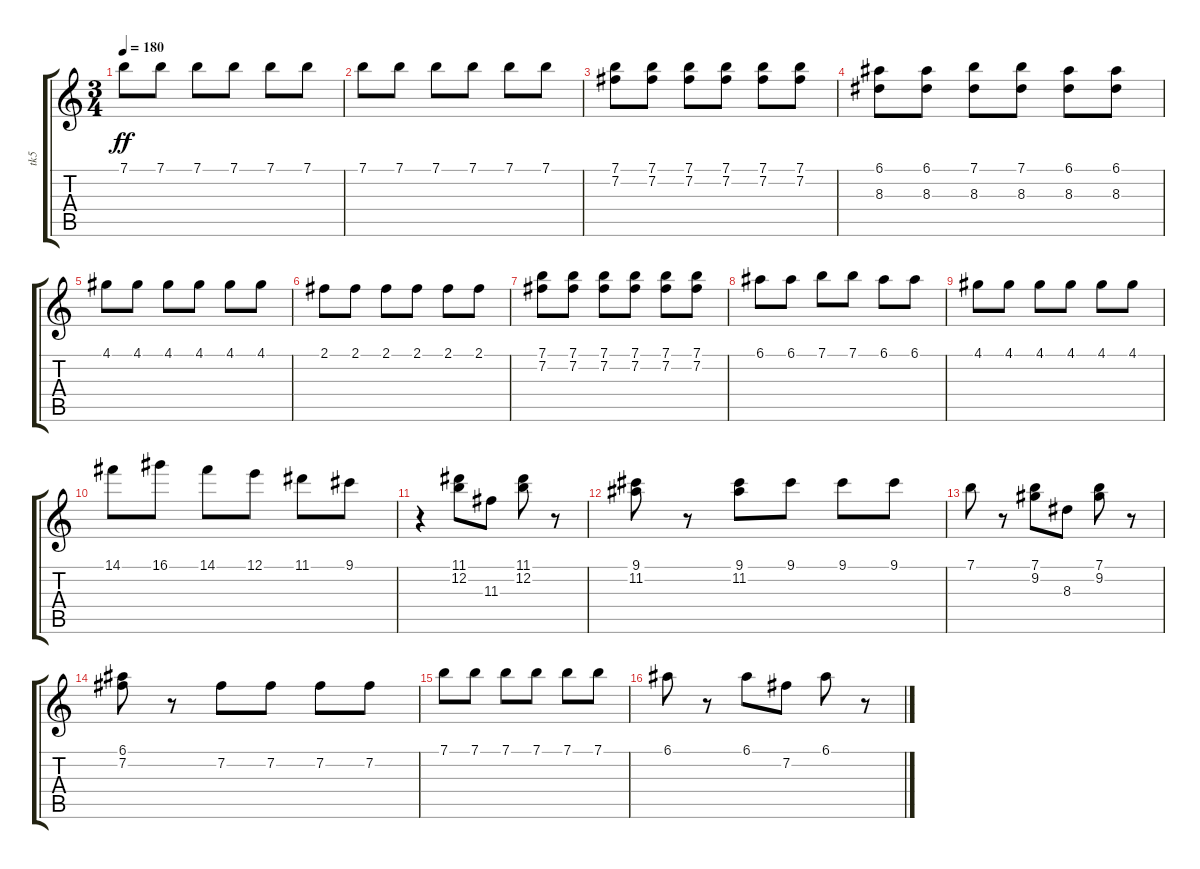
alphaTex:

\track ("tk5" "tk5") {instrument acousticguitarnylon}
\staff {score tabs}
\tuning (E4 B3 G3 D3 A2 E2) {hide}
\ts (3 4)
\tempo 180
\clef g2
\ks c
7.1.8{dy ff} 7.1.8 7.1.8 7.1.8 7.1.8 7.1.8 |
7.1.8 7.1.8 7.1.8 7.1.8 7.1.8 7.1.8 |
(7.1 7.2).8 (7.1 7.2).8 (7.1 7.2).8 (7.1 7.2).8 (7.1 7.2).8 (7.1 7.2).8 |
(6.1 8.3).8 (6.1 8.3).8 (7.1 8.3).8 (7.1 8.3).8 (6.1 8.3).8 (6.1 8.3).8 |
4.1.8 4.1.8 4.1.8 4.1.8 4.1.8 4.1.8 |
2.1.8 2.1.8 2.1.8 2.1.8 2.1.8 2.1.8 |
(7.1 7.2).8 (7.1 7.2).8 (7.1 7.2).8 (7.1 7.2).8 (7.1 7.2).8 (7.1 7.2).8 |
6.1.8 6.1.8 7.1.8 7.1.8 6.1.8 6.1.8 |
4.1.8 4.1.8 4.1.8 4.1.8 4.1.8 4.1.8 |
14.1.8 16.1.8 14.1.8 12.1.8 11.1.8 9.1.8 |
r.4 (11.1 12.2).8 11.3.8 (11.1 12.2).8 r.8 |
(9.1 11.2).8 r.8 (9.1 11.2).8 9.1.8 9.1.8 9.1.8 |
7.1.8 r.8 (7.1 9.2).8 8.3.8 (7.1 9.2).8 r.8 |
(6.1 7.2).8 r.8 7.2.8 7.2.8 7.2.8 7.2.8 |
7.1.8 7.1.8 7.1.8 7.1.8 7.1.8 7.1.8 |
6.1.8 r.8 6.1.8 7.2.8 6.1.8 r.8
